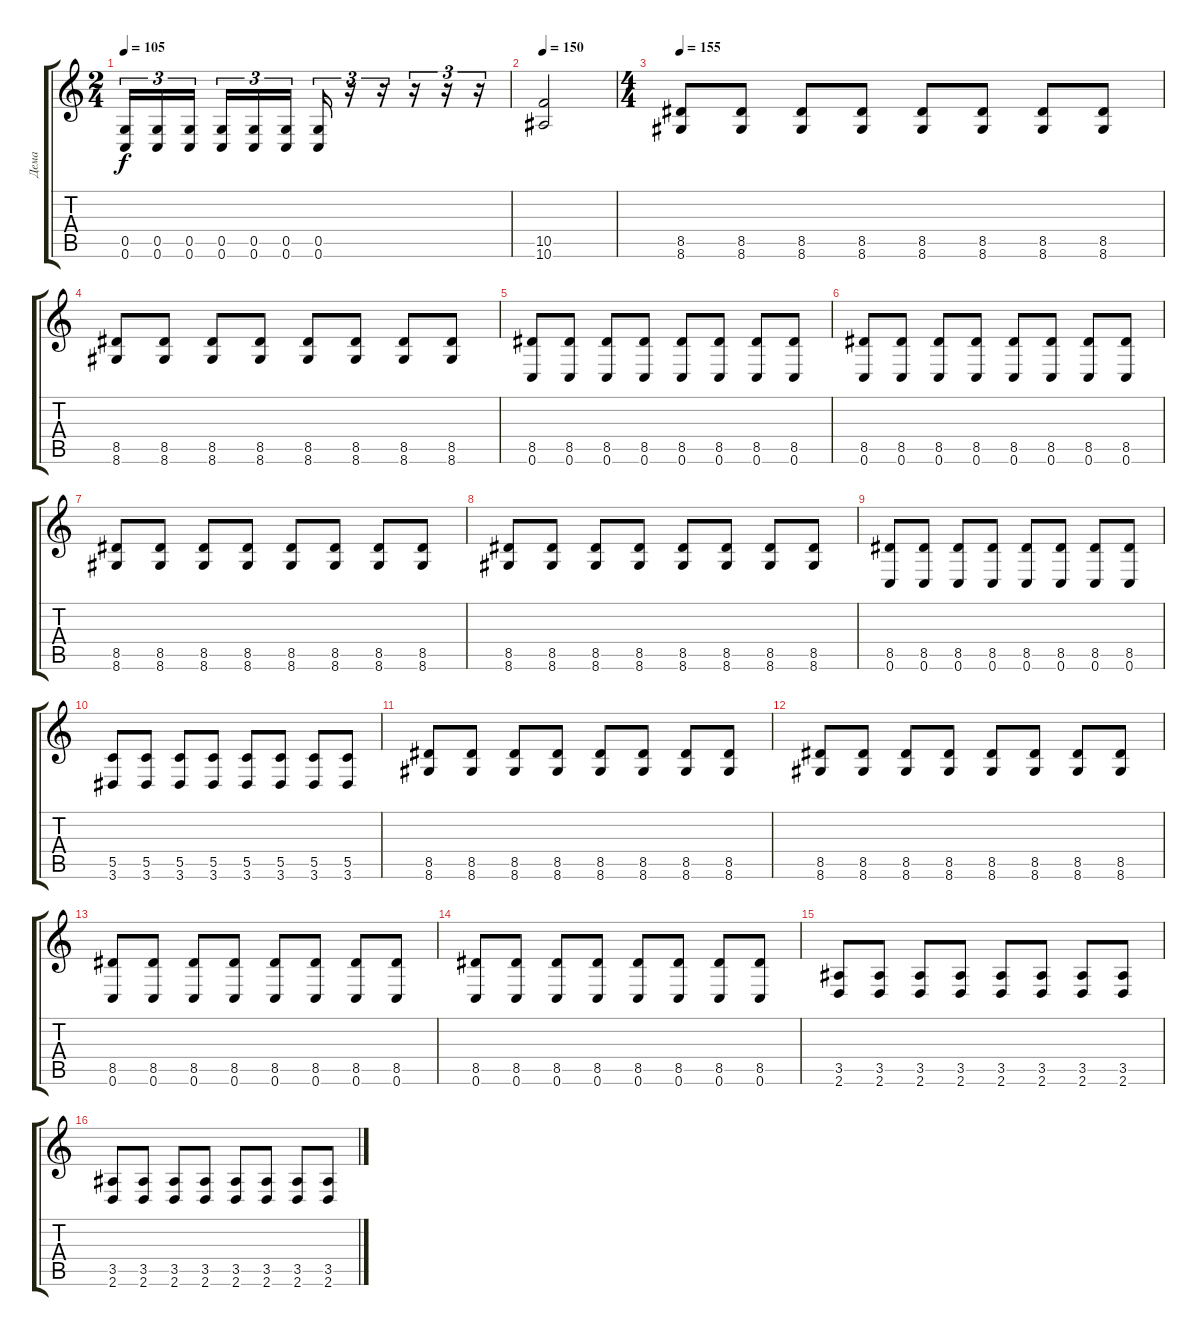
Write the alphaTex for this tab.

\track ("Дема" "Дема") {instrument distortionguitar}
\staff {score tabs}
\tuning (D4 A3 F3 C3 G2 C2) {hide}
\ts (2 4)
\tempo 105
\clef g2
\ks c
(0.5 0.6).16{tu (3 2) dy f} (0.5 0.6).16{tu (3 2)} (0.5 0.6).16{tu (3 2) beam splitsecondary} (0.5 0.6).16{tu (3 2)} (0.5 0.6).16{tu (3 2)} (0.5 0.6).16{tu (3 2)} (0.5 0.6).16{tu (3 2)} r.16{tu (3 2)} r.16{tu (3 2)} r.16{tu (3 2)} r.16{tu (3 2)} r.16{tu (3 2)} |
\tempo 150
(10.5 10.6).2 |
\ts (4 4)
\tempo 155
(8.5 8.6).8 (8.5 8.6).8 (8.5 8.6).8 (8.5 8.6).8 (8.5 8.6).8 (8.5 8.6).8 (8.5 8.6).8 (8.5 8.6).8 |
(8.5 8.6).8 (8.5 8.6).8 (8.5 8.6).8 (8.5 8.6).8 (8.5 8.6).8 (8.5 8.6).8 (8.5 8.6).8 (8.5 8.6).8 |
(8.5 0.6).8 (8.5 0.6).8 (8.5 0.6).8 (8.5 0.6).8 (8.5 0.6).8 (8.5 0.6).8 (8.5 0.6).8 (8.5 0.6).8 |
(8.5 0.6).8 (8.5 0.6).8 (8.5 0.6).8 (8.5 0.6).8 (8.5 0.6).8 (8.5 0.6).8 (8.5 0.6).8 (8.5 0.6).8 |
(8.5 8.6).8 (8.5 8.6).8 (8.5 8.6).8 (8.5 8.6).8 (8.5 8.6).8 (8.5 8.6).8 (8.5 8.6).8 (8.5 8.6).8 |
(8.5 8.6).8 (8.5 8.6).8 (8.5 8.6).8 (8.5 8.6).8 (8.5 8.6).8 (8.5 8.6).8 (8.5 8.6).8 (8.5 8.6).8 |
(8.5 0.6).8 (8.5 0.6).8 (8.5 0.6).8 (8.5 0.6).8 (8.5 0.6).8 (8.5 0.6).8 (8.5 0.6).8 (8.5 0.6).8 |
(5.5 3.6).8 (5.5 3.6).8 (5.5 3.6).8 (5.5 3.6).8 (5.5 3.6).8 (5.5 3.6).8 (5.5 3.6).8 (5.5 3.6).8 |
(8.5 8.6).8 (8.5 8.6).8 (8.5 8.6).8 (8.5 8.6).8 (8.5 8.6).8 (8.5 8.6).8 (8.5 8.6).8 (8.5 8.6).8 |
(8.5 8.6).8 (8.5 8.6).8 (8.5 8.6).8 (8.5 8.6).8 (8.5 8.6).8 (8.5 8.6).8 (8.5 8.6).8 (8.5 8.6).8 |
(8.5 0.6).8 (8.5 0.6).8 (8.5 0.6).8 (8.5 0.6).8 (8.5 0.6).8 (8.5 0.6).8 (8.5 0.6).8 (8.5 0.6).8 |
(8.5 0.6).8 (8.5 0.6).8 (8.5 0.6).8 (8.5 0.6).8 (8.5 0.6).8 (8.5 0.6).8 (8.5 0.6).8 (8.5 0.6).8 |
(3.5 2.6).8 (3.5 2.6).8 (3.5 2.6).8 (3.5 2.6).8 (3.5 2.6).8 (3.5 2.6).8 (3.5 2.6).8 (3.5 2.6).8 |
(3.5 2.6).8 (3.5 2.6).8 (3.5 2.6).8 (3.5 2.6).8 (3.5 2.6).8 (3.5 2.6).8 (3.5 2.6).8 (3.5 2.6).8
